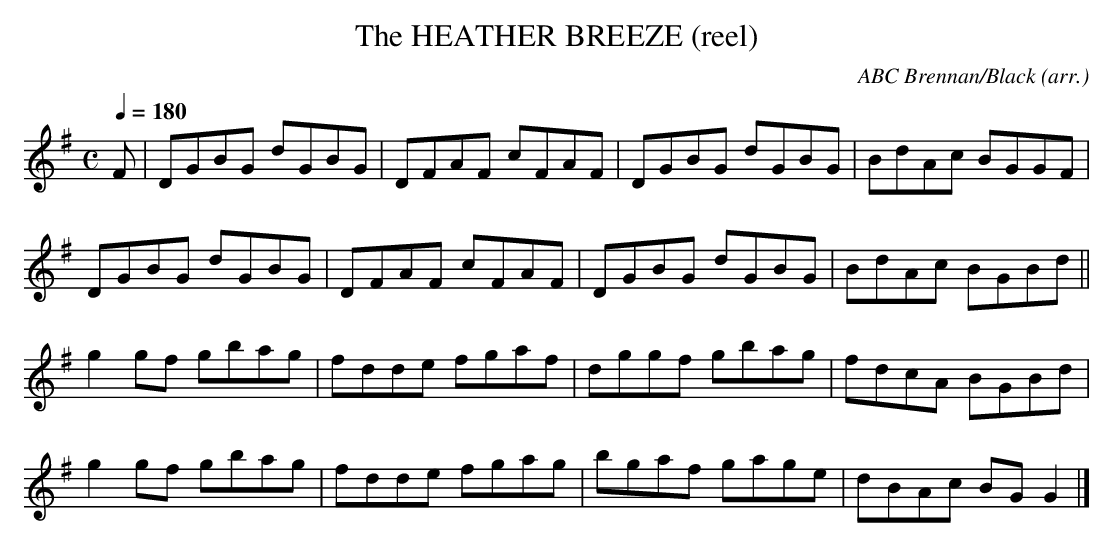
X:1
T:HEATHER BREEZE (reel), The
C:ABC Brennan/Black (arr.)
Q:1/4=180
M:C
L:1/8
K:G
F|DGBG dGBG|DFAF cFAF|DGBG dGBG|BdAc BGGF|
DGBG dGBG|DFAF cFAF|DGBG dGBG|BdAc BGBd||
g2gf gbag|fdde fgaf|dggf gbag|fdcA BGBd|
g2gf gbag|fdde fgag|bgaf gage|dBAc BGG2|]
